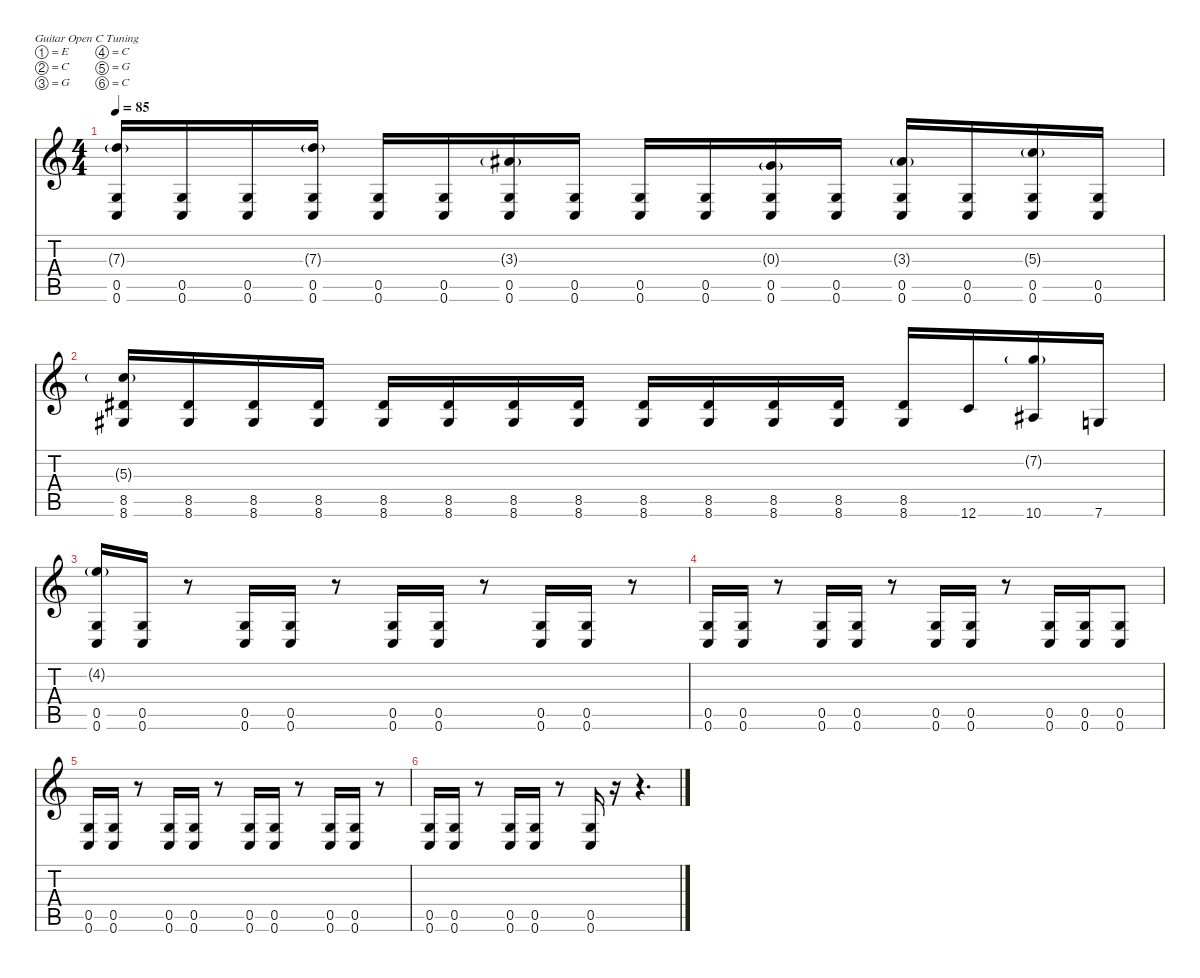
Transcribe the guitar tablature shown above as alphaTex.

\defaultSystemsLayout 4
\hideDynamics
\bracketExtendMode nobrackets
\singleTrackTrackNamePolicy hidden
\multiTrackTrackNamePolicy hidden
\firstSystemTrackNameMode fullname
\firstSystemTrackNameOrientation horizontal
\otherSystemsTrackNameOrientation horizontal
\track ("Guitar 1" "dist.guit.") {instrument distortionguitar}
\staff {score tabs}
\tuning (E4 C4 G3 C3 G2 C2)
\ts (4 4)
\tempo 85
\clef g2
\ks c
(7.3{g} 0.5 0.6).16{dy f beam Up} (0.5 0.6).16{beam Up} (0.5 0.6).16{beam Up} (7.3{g} 0.5 0.6).16{beam Up} (0.5 0.6).16{beam Up} (0.5 0.6).16{beam Up} (3.3{g acc #} 0.5 0.6).16{beam Up} (0.5 0.6).16{beam Up} (0.5 0.6).16{beam Up} (0.5 0.6).16{beam Up} (0.3{g} 0.5 0.6).16{beam Up} (0.5 0.6).16{beam Up} (3.3{g acc #} 0.5 0.6).16{beam Up} (0.5 0.6).16{beam Up} (5.3{g} 0.5 0.6).16{beam Up} (0.5 0.6).16{beam Up} |
(5.3{g} 8.5{acc #} 8.6{acc #}).16{beam Up} (8.5{acc #} 8.6{acc #}).16{beam Up} (8.5{acc #} 8.6{acc #}).16{beam Up} (8.5{acc #} 8.6{acc #}).16{beam Up} (8.5{acc #} 8.6{acc #}).16{beam Up} (8.5{acc #} 8.6{acc #}).16{beam Up} (8.5{acc #} 8.6{acc #}).16{beam Up} (8.5{acc #} 8.6{acc #}).16{beam Up} (8.5{acc #} 8.6{acc #}).16{beam Up} (8.5{acc #} 8.6{acc #}).16{beam Up} (8.5{acc #} 8.6{acc #}).16{beam Up} (8.5{acc #} 8.6{acc #}).16{beam Up} (8.5{acc #} 8.6{acc #}).16{beam Up} 12.6.16{beam Up} (7.2{g} 10.6{acc #}).16{beam Up} 7.6.16{beam Up} |
(4.2{g} 0.5 0.6).16{beam Up} (0.5 0.6).16{beam Up} r.8{beam Up} (0.5 0.6).16{beam Up} (0.5 0.6).16{beam Up} r.8{beam Up} (0.5 0.6).16{beam Up} (0.5 0.6).16{beam Up} r.8{beam Up} (0.5 0.6).16{beam Up} (0.5 0.6).16{beam Up} r.8{beam Up} |
(0.5 0.6).16{beam Up} (0.5 0.6).16{beam Up} r.8{beam Up} (0.5 0.6).16{beam Up} (0.5 0.6).16{beam Up} r.8{beam Up} (0.5 0.6).16{beam Up} (0.5 0.6).16{beam Up} r.8{beam Up} (0.5 0.6).16{beam Up} (0.5 0.6).16{beam Up} (0.5 0.6).8{beam Up} |
(0.5 0.6).16{beam Up} (0.5 0.6).16{beam Up} r.8{beam Up} (0.5 0.6).16{beam Up} (0.5 0.6).16{beam Up} r.8{beam Up} (0.5 0.6).16{beam Up} (0.5 0.6).16{beam Up} r.8{beam Up} (0.5 0.6).16{beam Up} (0.5 0.6).16{beam Up} r.8{beam Up} |
(0.5 0.6).16{beam Up} (0.5 0.6).16{beam Up} r.8{beam Up} (0.5 0.6).16{beam Up} (0.5 0.6).16{beam Up} r.8{beam Up} (0.5 0.6).16{beam Up} r.16{beam Up} r.4{d beam Up}
